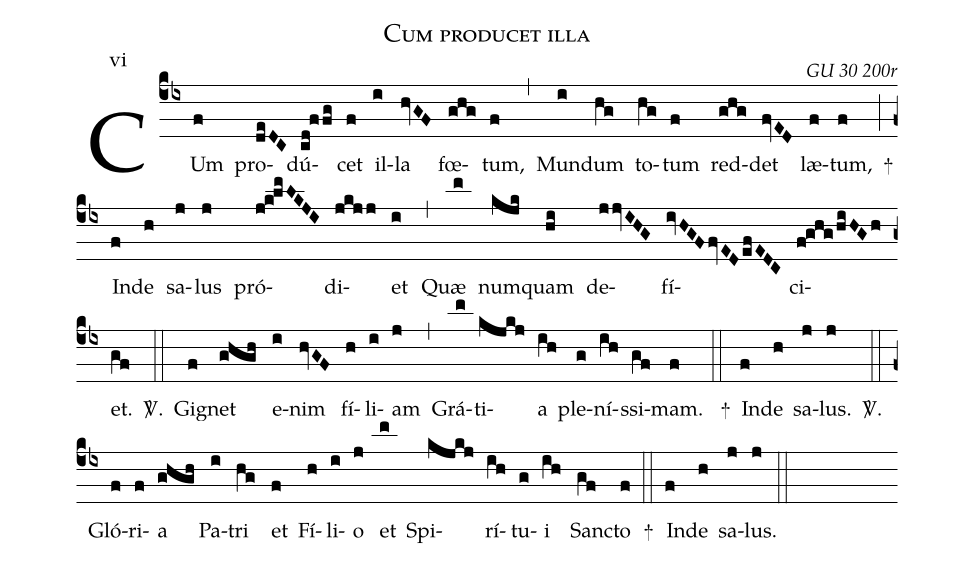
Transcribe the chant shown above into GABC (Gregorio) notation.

name: Cum producet illa;
commentary: GU 30 200r;
annotation: vi;
mode: 6;
%%
(cb4)
CUm(f) pro(deDC)dú(cd!f/fg)cet(f) il(i)la(hvGF) fœ(ghg)tum,(f) (,)
Mun(i)dum(hg) to(hg)tum(f) red(ghg)det(fvED) læ(f)tum,(f) +(;)
In(f)de(h) sa(j)lus(j) pró(j!klmLKJI)di(jkjj)et(i) (,)
Quæ(m) num(kjk)quam(hi) de(jjvIHG)fí(ivHGFfvEDefEDC)ci(f!ghg/hiHGh)et.(gf) <sp>V/</sp>.(::)
Gi(f)gnet(ghgh) e(i)nim(hvGF) fí(h)li(i)am(j) (,)
Grá(m)ti(kjkj)a(ih) ple(g)ní(ih)ssi(gf)mam. (f) +(::)
In(f)de(h) sa(j)lus.(j) <sp>V/</sp>.(::)
Gló(f)ri(f)a(ghgh) Pa(i)tri(hg) et(f) Fí(h)li(i)o(j)
et(m) Spi(kjkj)rí(ih)tu(g)i(ih) San(gf)cto(f) +(::)
In(f)de(h) sa(j)lus.(j) (::)
